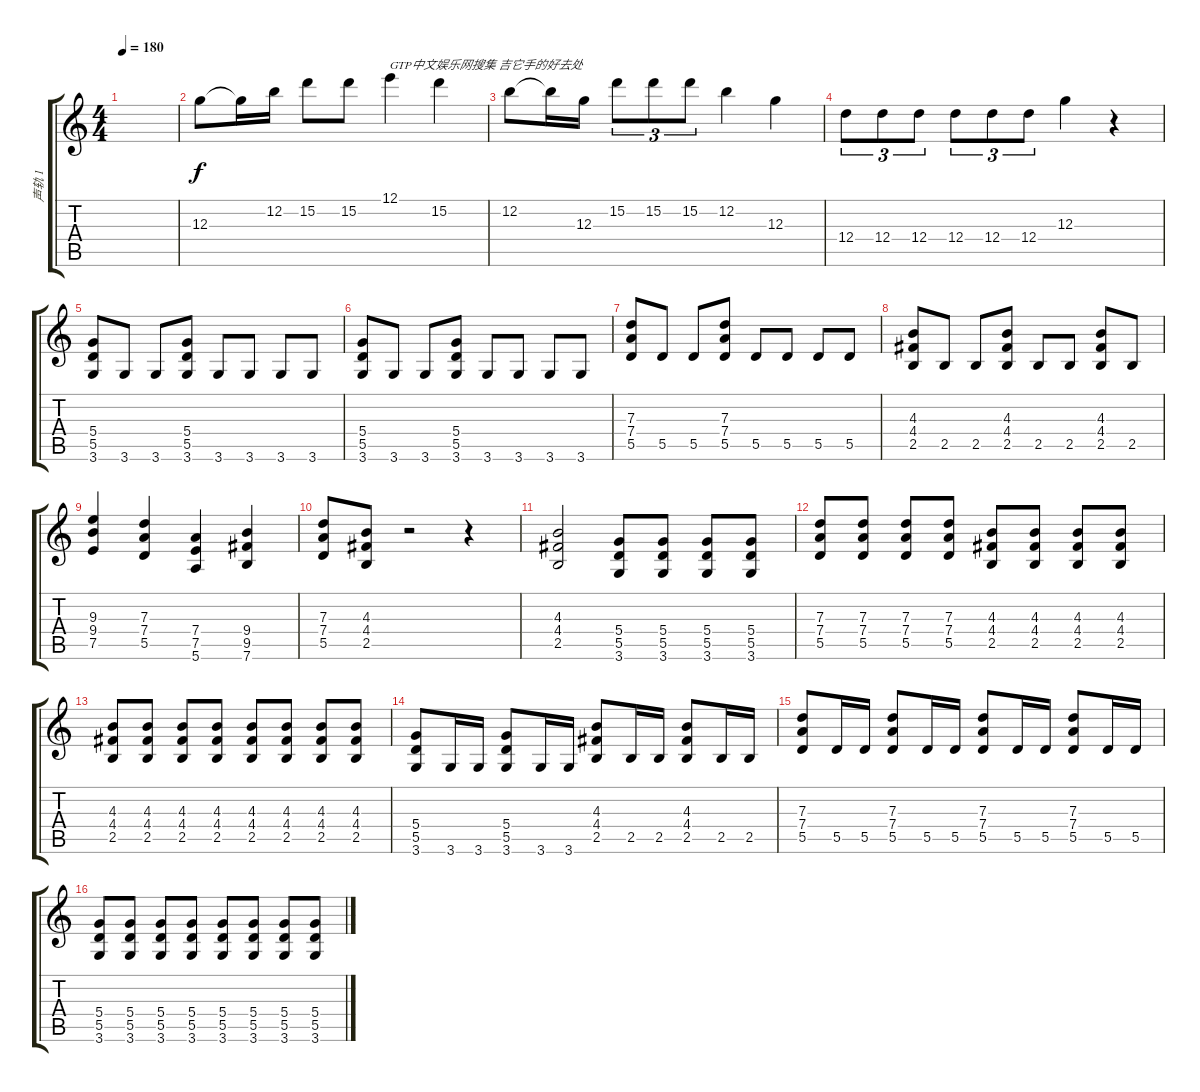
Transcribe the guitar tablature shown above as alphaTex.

\track ("声轨 1" "声轨 1") {instrument overdrivenguitar}
\staff {score tabs}
\tuning (E4 B3 G3 D3 A2 E2) {hide}
\ts (4 4)
\tempo 180
\clef g2
\ks c
|
12.3.8 12.3{t}.16 12.2.16 15.2.8 15.2.8 12.1.4{txt "GTP中文娱乐网搜集 吉它手的好去处"} 15.2.4 |
12.2.8 12.2{t}.16 12.3.16 15.2.8{tu (3 2)} 15.2.8{tu (3 2)} 15.2.8{tu (3 2)} 12.2.4 12.3.4 |
12.4.8{tu (3 2)} 12.4.8{tu (3 2)} 12.4.8{tu (3 2)} 12.4.8{tu (3 2)} 12.4.8{tu (3 2)} 12.4.8{tu (3 2)} 12.3.4 r.4 |
(5.4 5.5 3.6).8 3.6.8 3.6.8 (5.4 5.5 3.6).8 3.6.8 3.6.8 3.6.8 3.6.8 |
(5.4 5.5 3.6).8 3.6.8 3.6.8 (5.4 5.5 3.6).8 3.6.8 3.6.8 3.6.8 3.6.8 |
(7.3 7.4 5.5).8 5.5.8 5.5.8 (7.3 7.4 5.5).8 5.5.8 5.5.8 5.5.8 5.5.8 |
(4.3 4.4 2.5).8 2.5.8 2.5.8 (4.3 4.4 2.5).8 2.5.8 2.5.8 (4.3 4.4 2.5).8 2.5.8 |
(9.3 9.4 7.5).4 (7.3 7.4 5.5).4 (7.4 7.5 5.6).4 (9.4 9.5 7.6).4 |
(7.3 7.4 5.5).8 (4.3 4.4 2.5).8 r.2 r.4 |
(4.3 4.4 2.5).2 (5.4 5.5 3.6).8 (5.4 5.5 3.6).8 (5.4 5.5 3.6).8 (5.4 5.5 3.6).8 |
(7.3 7.4 5.5).8 (7.3 7.4 5.5).8 (7.3 7.4 5.5).8 (7.3 7.4 5.5).8 (4.3 4.4 2.5).8 (4.3 4.4 2.5).8 (4.3 4.4 2.5).8 (4.3 4.4 2.5).8 |
(4.3 4.4 2.5).8 (4.3 4.4 2.5).8 (4.3 4.4 2.5).8 (4.3 4.4 2.5).8 (4.3 4.4 2.5).8 (4.3 4.4 2.5).8 (4.3 4.4 2.5).8 (4.3 4.4 2.5).8 |
(5.4 5.5 3.6).8 3.6.16 3.6.16 (5.4 5.5 3.6).8 3.6.16 3.6.16 (4.3 4.4 2.5).8 2.5.16 2.5.16 (4.3 4.4 2.5).8 2.5.16 2.5.16 |
(7.3 7.4 5.5).8 5.5.16 5.5.16 (7.3 7.4 5.5).8 5.5.16 5.5.16 (7.3 7.4 5.5).8 5.5.16 5.5.16 (7.3 7.4 5.5).8 5.5.16 5.5.16 |
(5.4 5.5 3.6).8 (5.4 5.5 3.6).8 (5.4 5.5 3.6).8 (5.4 5.5 3.6).8 (5.4 5.5 3.6).8 (5.4 5.5 3.6).8 (5.4 5.5 3.6).8 (5.4 5.5 3.6).8
